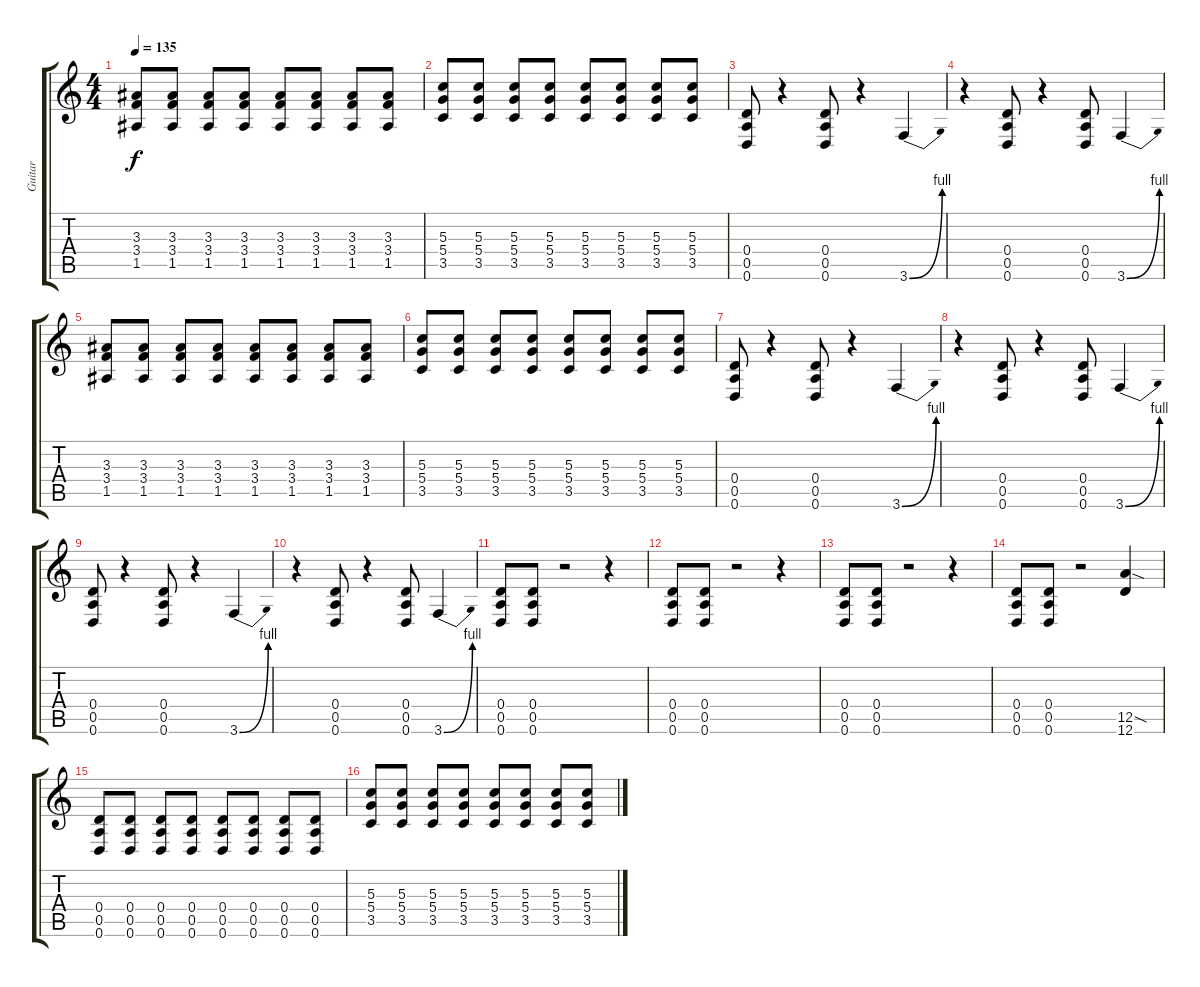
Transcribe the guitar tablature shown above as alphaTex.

\track ("Guitar" "Guitar") {instrument distortionguitar}
\staff {score tabs}
\tuning (E4 B3 G3 D3 A2 D2) {hide}
\ts (4 4)
\tempo 135
\clef g2
\ks c
(3.3 3.4 1.5).8{dy f} (3.3 3.4 1.5).8 (3.3 3.4 1.5).8 (3.3 3.4 1.5).8 (3.3 3.4 1.5).8 (3.3 3.4 1.5).8 (3.3 3.4 1.5).8 (3.3 3.4 1.5).8 |
(5.3 5.4 3.5).8 (5.3 5.4 3.5).8 (5.3 5.4 3.5).8 (5.3 5.4 3.5).8 (5.3 5.4 3.5).8 (5.3 5.4 3.5).8 (5.3 5.4 3.5).8 (5.3 5.4 3.5).8 |
(0.4 0.5 0.6).8 r.4 (0.4 0.5 0.6).8 r.4 3.6{be (bend 0 0 60 4)}.4 |
r.4 (0.4 0.5 0.6).8 r.4 (0.4 0.5 0.6).8 3.6{be (bend 0 0 60 4)}.4 |
(3.3 3.4 1.5).8 (3.3 3.4 1.5).8 (3.3 3.4 1.5).8 (3.3 3.4 1.5).8 (3.3 3.4 1.5).8 (3.3 3.4 1.5).8 (3.3 3.4 1.5).8 (3.3 3.4 1.5).8 |
(5.3 5.4 3.5).8 (5.3 5.4 3.5).8 (5.3 5.4 3.5).8 (5.3 5.4 3.5).8 (5.3 5.4 3.5).8 (5.3 5.4 3.5).8 (5.3 5.4 3.5).8 (5.3 5.4 3.5).8 |
(0.4 0.5 0.6).8 r.4 (0.4 0.5 0.6).8 r.4 3.6{be (bend 0 0 60 4)}.4 |
r.4 (0.4 0.5 0.6).8 r.4 (0.4 0.5 0.6).8 3.6{be (bend 0 0 60 4)}.4 |
(0.4 0.5 0.6).8 r.4 (0.4 0.5 0.6).8 r.4 3.6{be (bend 0 0 60 4)}.4 |
r.4 (0.4 0.5 0.6).8 r.4 (0.4 0.5 0.6).8 3.6{be (bend 0 0 60 4)}.4 |
(0.4 0.5 0.6).8 (0.4 0.5 0.6).8 r.2 r.4 |
(0.4 0.5 0.6).8 (0.4 0.5 0.6).8 r.2 r.4 |
(0.4 0.5 0.6).8 (0.4 0.5 0.6).8 r.2 r.4 |
(0.4 0.5 0.6).8 (0.4 0.5 0.6).8 r.2 (12.5{sod} 12.6).4 |
(0.4 0.5 0.6).8 (0.4 0.5 0.6).8 (0.4 0.5 0.6).8 (0.4 0.5 0.6).8 (0.4 0.5 0.6).8 (0.4 0.5 0.6).8 (0.4 0.5 0.6).8 (0.4 0.5 0.6).8 |
(5.3 5.4 3.5).8 (5.3 5.4 3.5).8 (5.3 5.4 3.5).8 (5.3 5.4 3.5).8 (5.3 5.4 3.5).8 (5.3 5.4 3.5).8 (5.3 5.4 3.5).8 (5.3 5.4 3.5).8
